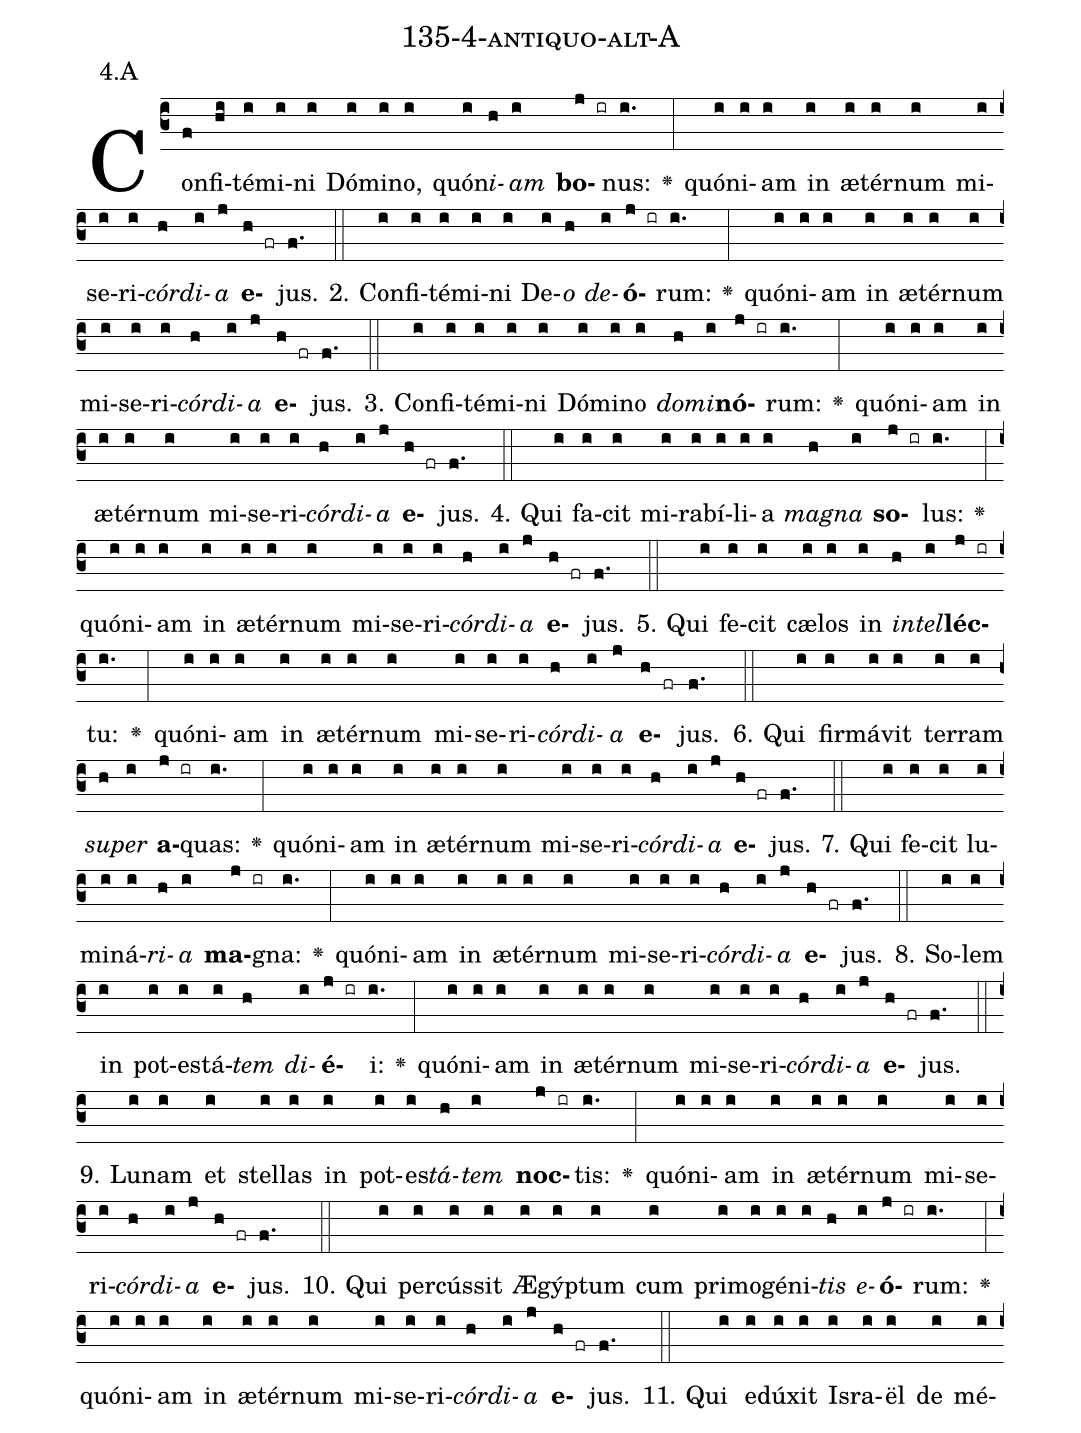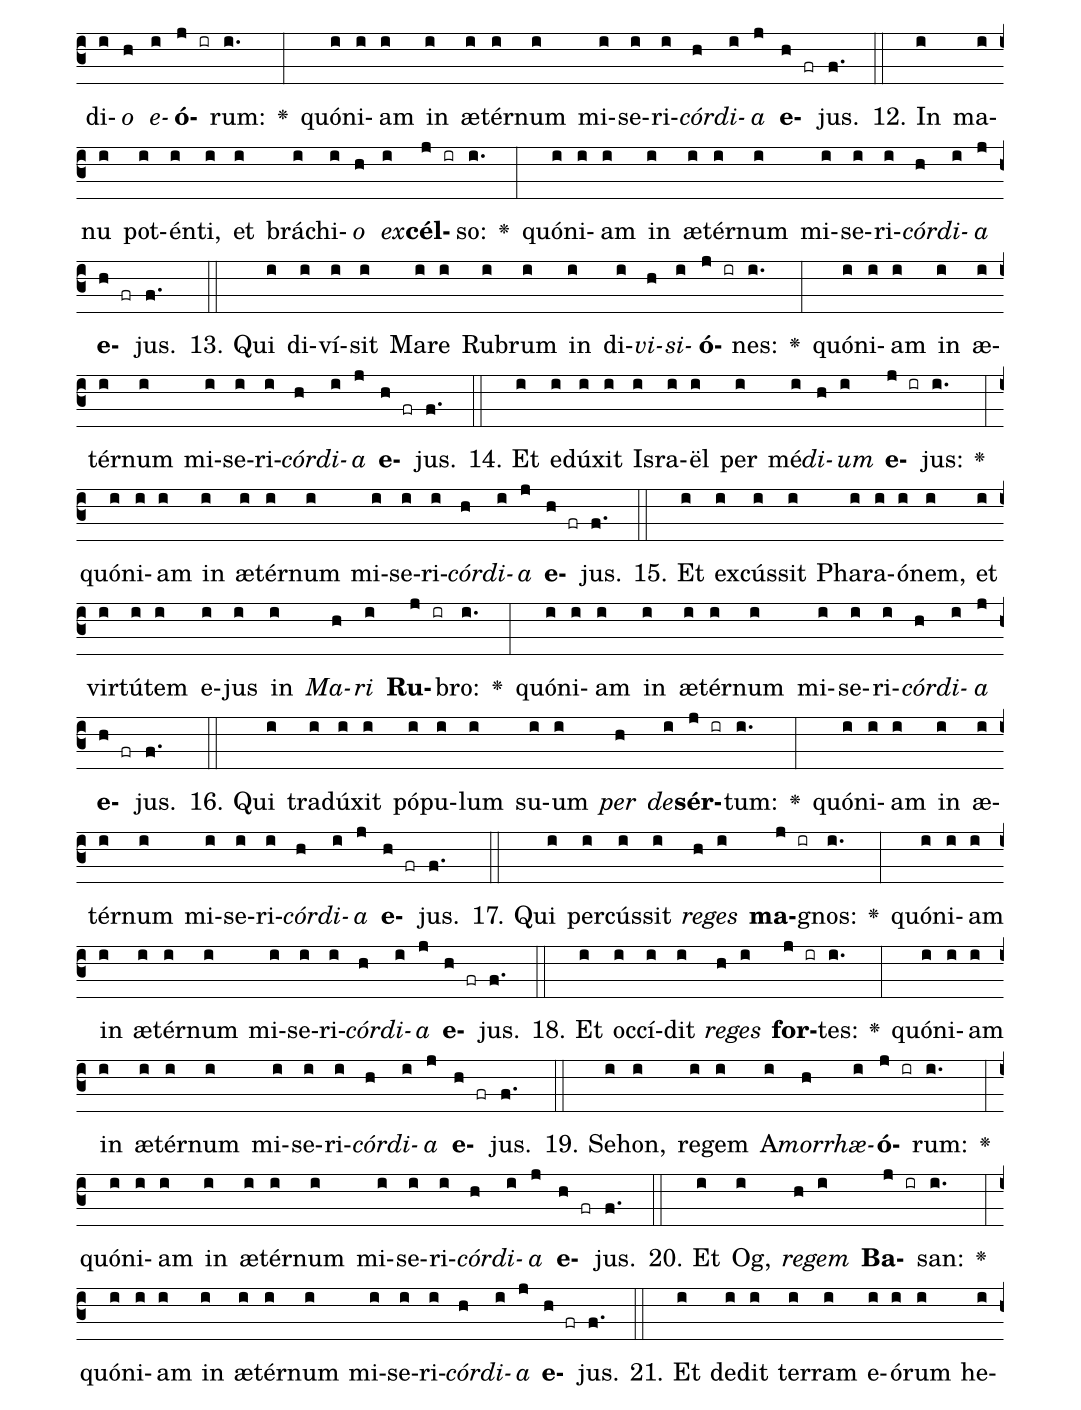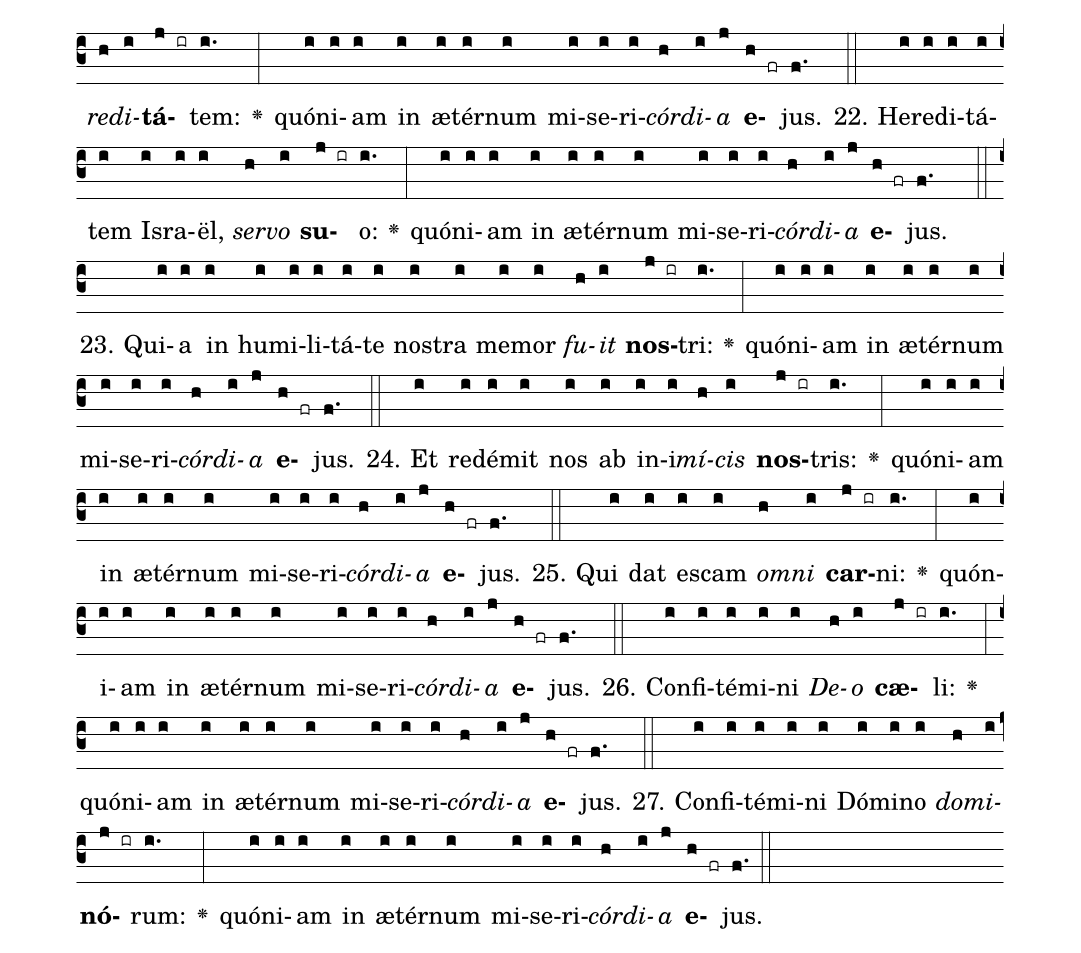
name: 135-4-antiquo-alt-A;
annotation: 4.A;
%%
(c3)Con(f)fi(hi)té(i)mi(i)ni(i) Dó(i)mi(i)no,(i) quón(i)<i>i</i>(h)<i>am</i>(i) <b>bo</b>(j ir)nus:(i.) <v>\greheightstar</v>(:) quón(i)i(i)am(i) in(i) æ(i)tér(i)num(i) mi(i)se(i)ri(i)<i>cór</i>(h)<i>di</i>(i)<i>a</i>(j) <b>e</b>(h fr)jus.(f.) (::)
2. Con(i)fi(i)té(i)mi(i)ni(i) De(i)<i>o</i>(h) <i>de</i>(i)<b>ó</b>(j ir)rum:(i.) <v>\greheightstar</v>(:) quón(i)i(i)am(i) in(i) æ(i)tér(i)num(i) mi(i)se(i)ri(i)<i>cór</i>(h)<i>di</i>(i)<i>a</i>(j) <b>e</b>(h fr)jus.(f.) (::)
3. Con(i)fi(i)té(i)mi(i)ni(i) Dó(i)mi(i)no(i) <i>do</i>(h)<i>mi</i>(i)<b>nó</b>(j ir)rum:(i.) <v>\greheightstar</v>(:) quón(i)i(i)am(i) in(i) æ(i)tér(i)num(i) mi(i)se(i)ri(i)<i>cór</i>(h)<i>di</i>(i)<i>a</i>(j) <b>e</b>(h fr)jus.(f.) (::)
4. Qui(i) fa(i)cit(i) mi(i)ra(i)bí(i)li(i)a(i) <i>ma</i>(h)<i>gna</i>(i) <b>so</b>(j ir)lus:(i.) <v>\greheightstar</v>(:) quón(i)i(i)am(i) in(i) æ(i)tér(i)num(i) mi(i)se(i)ri(i)<i>cór</i>(h)<i>di</i>(i)<i>a</i>(j) <b>e</b>(h fr)jus.(f.) (::)
5. Qui(i) fe(i)cit(i) cæ(i)los(i) in(i) <i>in</i>(h)<i>tel</i>(i)<b>léc</b>(j ir)tu:(i.) <v>\greheightstar</v>(:) quón(i)i(i)am(i) in(i) æ(i)tér(i)num(i) mi(i)se(i)ri(i)<i>cór</i>(h)<i>di</i>(i)<i>a</i>(j) <b>e</b>(h fr)jus.(f.) (::)
6. Qui(i) fir(i)má(i)vit(i) ter(i)ram(i) <i>su</i>(h)<i>per</i>(i) <b>a</b>(j ir)quas:(i.) <v>\greheightstar</v>(:) quón(i)i(i)am(i) in(i) æ(i)tér(i)num(i) mi(i)se(i)ri(i)<i>cór</i>(h)<i>di</i>(i)<i>a</i>(j) <b>e</b>(h fr)jus.(f.) (::)
7. Qui(i) fe(i)cit(i) lu(i)mi(i)ná(i)<i>ri</i>(h)<i>a</i>(i) <b>ma</b>(j ir)gna:(i.) <v>\greheightstar</v>(:) quón(i)i(i)am(i) in(i) æ(i)tér(i)num(i) mi(i)se(i)ri(i)<i>cór</i>(h)<i>di</i>(i)<i>a</i>(j) <b>e</b>(h fr)jus.(f.) (::)
8. So(i)lem(i) in(i) pot(i)es(i)tá(i)<i>tem</i>(h) <i>di</i>(i)<b>é</b>(j ir)i:(i.) <v>\greheightstar</v>(:) quón(i)i(i)am(i) in(i) æ(i)tér(i)num(i) mi(i)se(i)ri(i)<i>cór</i>(h)<i>di</i>(i)<i>a</i>(j) <b>e</b>(h fr)jus.(f.) (::)
9. Lu(i)nam(i) et(i) stel(i)las(i) in(i) pot(i)es(i)<i>tá</i>(h)<i>tem</i>(i) <b>noc</b>(j ir)tis:(i.) <v>\greheightstar</v>(:) quón(i)i(i)am(i) in(i) æ(i)tér(i)num(i) mi(i)se(i)ri(i)<i>cór</i>(h)<i>di</i>(i)<i>a</i>(j) <b>e</b>(h fr)jus.(f.) (::)
10. Qui(i) per(i)cús(i)sit(i) Æ(i)gýp(i)tum(i) cum(i) pri(i)mo(i)gé(i)ni(i)<i>tis</i>(h) <i>e</i>(i)<b>ó</b>(j ir)rum:(i.) <v>\greheightstar</v>(:) quón(i)i(i)am(i) in(i) æ(i)tér(i)num(i) mi(i)se(i)ri(i)<i>cór</i>(h)<i>di</i>(i)<i>a</i>(j) <b>e</b>(h fr)jus.(f.) (::)
11. Qui(i) e(i)dú(i)xit(i) Is(i)ra(i)ël(i) de(i) mé(i)di(i)<i>o</i>(h) <i>e</i>(i)<b>ó</b>(j ir)rum:(i.) <v>\greheightstar</v>(:) quón(i)i(i)am(i) in(i) æ(i)tér(i)num(i) mi(i)se(i)ri(i)<i>cór</i>(h)<i>di</i>(i)<i>a</i>(j) <b>e</b>(h fr)jus.(f.) (::)
12. In(i) ma(i)nu(i) pot(i)én(i)ti,(i) et(i) brá(i)chi(i)<i>o</i>(h) <i>ex</i>(i)<b>cél</b>(j ir)so:(i.) <v>\greheightstar</v>(:) quón(i)i(i)am(i) in(i) æ(i)tér(i)num(i) mi(i)se(i)ri(i)<i>cór</i>(h)<i>di</i>(i)<i>a</i>(j) <b>e</b>(h fr)jus.(f.) (::)
13. Qui(i) di(i)ví(i)sit(i) Ma(i)re(i) Ru(i)brum(i) in(i) di(i)<i>vi</i>(h)<i>si</i>(i)<b>ó</b>(j ir)nes:(i.) <v>\greheightstar</v>(:) quón(i)i(i)am(i) in(i) æ(i)tér(i)num(i) mi(i)se(i)ri(i)<i>cór</i>(h)<i>di</i>(i)<i>a</i>(j) <b>e</b>(h fr)jus.(f.) (::)
14. Et(i) e(i)dú(i)xit(i) Is(i)ra(i)ël(i) per(i) mé(i)<i>di</i>(h)<i>um</i>(i) <b>e</b>(j ir)jus:(i.) <v>\greheightstar</v>(:) quón(i)i(i)am(i) in(i) æ(i)tér(i)num(i) mi(i)se(i)ri(i)<i>cór</i>(h)<i>di</i>(i)<i>a</i>(j) <b>e</b>(h fr)jus.(f.) (::)
15. Et(i) ex(i)cús(i)sit(i) Pha(i)ra(i)ó(i)nem,(i) et(i) vir(i)tú(i)tem(i) e(i)jus(i) in(i) <i>Ma</i>(h)<i>ri</i>(i) <b>Ru</b>(j ir)bro:(i.) <v>\greheightstar</v>(:) quón(i)i(i)am(i) in(i) æ(i)tér(i)num(i) mi(i)se(i)ri(i)<i>cór</i>(h)<i>di</i>(i)<i>a</i>(j) <b>e</b>(h fr)jus.(f.) (::)
16. Qui(i) tra(i)dú(i)xit(i) pó(i)pu(i)lum(i) su(i)um(i) <i>per</i>(h) <i>de</i>(i)<b>sér</b>(j ir)tum:(i.) <v>\greheightstar</v>(:) quón(i)i(i)am(i) in(i) æ(i)tér(i)num(i) mi(i)se(i)ri(i)<i>cór</i>(h)<i>di</i>(i)<i>a</i>(j) <b>e</b>(h fr)jus.(f.) (::)
17. Qui(i) per(i)cús(i)sit(i) <i>re</i>(h)<i>ges</i>(i) <b>ma</b>(j ir)gnos:(i.) <v>\greheightstar</v>(:) quón(i)i(i)am(i) in(i) æ(i)tér(i)num(i) mi(i)se(i)ri(i)<i>cór</i>(h)<i>di</i>(i)<i>a</i>(j) <b>e</b>(h fr)jus.(f.) (::)
18. Et(i) oc(i)cí(i)dit(i) <i>re</i>(h)<i>ges</i>(i) <b>for</b>(j ir)tes:(i.) <v>\greheightstar</v>(:) quón(i)i(i)am(i) in(i) æ(i)tér(i)num(i) mi(i)se(i)ri(i)<i>cór</i>(h)<i>di</i>(i)<i>a</i>(j) <b>e</b>(h fr)jus.(f.) (::)
19. Se(i)hon,(i) re(i)gem(i) A(i)<i>mor</i>(h)<i>rhæ</i>(i)<b>ó</b>(j ir)rum:(i.) <v>\greheightstar</v>(:) quón(i)i(i)am(i) in(i) æ(i)tér(i)num(i) mi(i)se(i)ri(i)<i>cór</i>(h)<i>di</i>(i)<i>a</i>(j) <b>e</b>(h fr)jus.(f.) (::)
20. Et(i) Og,(i) <i>re</i>(h)<i>gem</i>(i) <b>Ba</b>(j ir)san:(i.) <v>\greheightstar</v>(:) quón(i)i(i)am(i) in(i) æ(i)tér(i)num(i) mi(i)se(i)ri(i)<i>cór</i>(h)<i>di</i>(i)<i>a</i>(j) <b>e</b>(h fr)jus.(f.) (::)
21. Et(i) de(i)dit(i) ter(i)ram(i) e(i)ó(i)rum(i) he(i)<i>re</i>(h)<i>di</i>(i)<b>tá</b>(j ir)tem:(i.) <v>\greheightstar</v>(:) quón(i)i(i)am(i) in(i) æ(i)tér(i)num(i) mi(i)se(i)ri(i)<i>cór</i>(h)<i>di</i>(i)<i>a</i>(j) <b>e</b>(h fr)jus.(f.) (::)
22. He(i)re(i)di(i)tá(i)tem(i) Is(i)ra(i)ël,(i) <i>ser</i>(h)<i>vo</i>(i) <b>su</b>(j ir)o:(i.) <v>\greheightstar</v>(:) quón(i)i(i)am(i) in(i) æ(i)tér(i)num(i) mi(i)se(i)ri(i)<i>cór</i>(h)<i>di</i>(i)<i>a</i>(j) <b>e</b>(h fr)jus.(f.) (::)
23. Qui(i)a(i) in(i) hu(i)mi(i)li(i)tá(i)te(i) nos(i)tra(i) me(i)mor(i) <i>fu</i>(h)<i>it</i>(i) <b>nos</b>(j ir)tri:(i.) <v>\greheightstar</v>(:) quón(i)i(i)am(i) in(i) æ(i)tér(i)num(i) mi(i)se(i)ri(i)<i>cór</i>(h)<i>di</i>(i)<i>a</i>(j) <b>e</b>(h fr)jus.(f.) (::)
24. Et(i) red(i)é(i)mit(i) nos(i) ab(i) in(i)i(i)<i>mí</i>(h)<i>cis</i>(i) <b>nos</b>(j ir)tris:(i.) <v>\greheightstar</v>(:) quón(i)i(i)am(i) in(i) æ(i)tér(i)num(i) mi(i)se(i)ri(i)<i>cór</i>(h)<i>di</i>(i)<i>a</i>(j) <b>e</b>(h fr)jus.(f.) (::)
25. Qui(i) dat(i) es(i)cam(i) <i>om</i>(h)<i>ni</i>(i) <b>car</b>(j ir)ni:(i.) <v>\greheightstar</v>(:) quón(i)i(i)am(i) in(i) æ(i)tér(i)num(i) mi(i)se(i)ri(i)<i>cór</i>(h)<i>di</i>(i)<i>a</i>(j) <b>e</b>(h fr)jus.(f.) (::)
26. Con(i)fi(i)té(i)mi(i)ni(i) <i>De</i>(h)<i>o</i>(i) <b>cæ</b>(j ir)li:(i.) <v>\greheightstar</v>(:) quón(i)i(i)am(i) in(i) æ(i)tér(i)num(i) mi(i)se(i)ri(i)<i>cór</i>(h)<i>di</i>(i)<i>a</i>(j) <b>e</b>(h fr)jus.(f.) (::)
27. Con(i)fi(i)té(i)mi(i)ni(i) Dó(i)mi(i)no(i) <i>do</i>(h)<i>mi</i>(i)<b>nó</b>(j ir)rum:(i.) <v>\greheightstar</v>(:) quón(i)i(i)am(i) in(i) æ(i)tér(i)num(i) mi(i)se(i)ri(i)<i>cór</i>(h)<i>di</i>(i)<i>a</i>(j) <b>e</b>(h fr)jus.(f.) (::)
